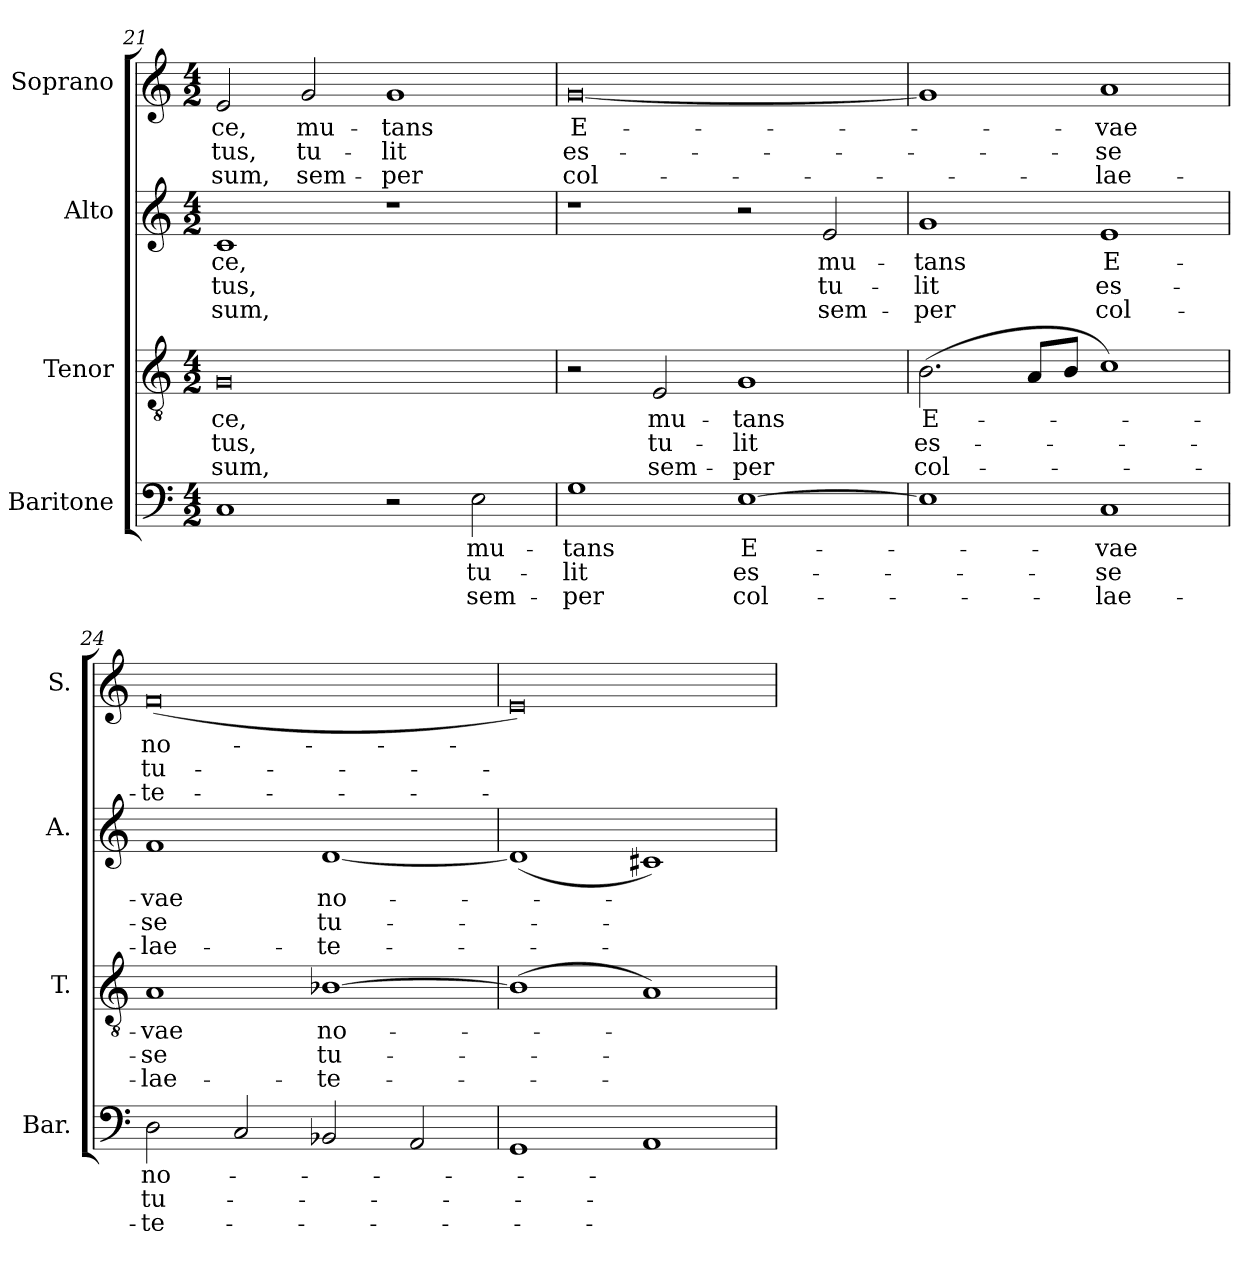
**kern	**text	**text	**text	**kern	**text	**text	**text	**kern	**text	**text	**text	**kern	**text	**text	**text
*part4	*part4	*part4	*part4	*part3	*part3	*part3	*part3	*part2	*part2	*part2	*part2	*part1	*part1	*part1	*part1
*staff4	*staff4	*staff4	*staff4	*staff3	*staff3	*staff3	*staff3	*staff2	*staff2	*staff2	*staff2	*staff1	*staff1	*staff1	*staff1
*I"Baritone	*	*	*	*I"Tenor	*	*	*	*I"Alto	*	*	*	*I"Soprano	*	*	*
*I'Bar.	*	*	*	*I'T.	*	*	*	*I'A.	*	*	*	*I'S.	*	*	*
*clefF4	*	*	*	*clefGv2	*	*	*	*clefG2	*	*	*	*clefG2	*	*	*
*	*	*	*	*ITrd7c12	*	*	*	*	*	*	*	*	*	*	*
*k[]	*	*	*	*k[]	*	*	*	*k[]	*	*	*	*k[]	*	*	*
*C:	*	*	*	*C:	*	*	*	*C:	*	*	*	*C:	*	*	*
*M4/2	*	*	*	*M4/2	*	*	*	*M4/2	*	*	*	*M4/2	*	*	*
=21	=21	=21	=21	=21	=21	=21	=21	=21	=21	=21	=21	=21	=21	=21	=21
!	!	!	!	!	!LO:LY:b:color=#000000	!LO:LY:b:color=#000000	!LO:LY:b:color=#000000	!	!	!	!	!	!	!	!
!	!	!	!	!	!	!	!	!	!LO:LY:b:color=#000000	!LO:LY:b:color=#000000	!LO:LY:b:color=#000000	!	!	!	!
!	!	!	!	!	!	!	!	!	!	!	!	!	!LO:LY:b:color=#000000	!LO:LY:b:color=#000000	!LO:LY:b:color=#000000
1Ci	.	.	.	0GGi	-ce,	-tus,	-sum,	1ci	-ce,	-tus,	-sum,	2ei/	-ce,	-tus,	-sum,
!	!	!	!	!	!	!	!	!	!	!	!	!	!LO:LY:b:color=#000000	!LO:LY:b:color=#000000	!LO:LY:b:color=#000000
.	.	.	.	.	.	.	.	.	.	.	.	2gi/	mu-	tu-	sem-
!	!	!	!	!	!	!	!	!	!	!	!	!	!LO:LY:b:color=#000000	!LO:LY:b:color=#000000	!LO:LY:b:color=#000000
2r	.	.	.	.	.	.	.	1r	.	.	.	1gi	-tans	-lit	-per
!	!LO:LY:b:color=#000000	!LO:LY:b:color=#000000	!LO:LY:b:color=#000000	!	!	!	!	!	!	!	!	!	!	!	!
2Ei\	mu-	tu-	sem-	.	.	.	.	.	.	.	.	.	.	.	.
=22	=22	=22	=22	=22	=22	=22	=22	=22	=22	=22	=22	=22	=22	=22	=22
!	!LO:LY:b:color=#000000	!LO:LY:b:color=#000000	!LO:LY:b:color=#000000	!	!	!	!	!	!	!	!	!	!	!	!
!	!	!	!	!	!	!	!	!	!	!	!	!	!LO:LY:b:color=#000000	!LO:LY:b:color=#000000	!LO:LY:b:color=#000000
1Gi	-tans	-lit	-per	2r	.	.	.	1r	.	.	.	[0gi	E-	es-	col-
!	!	!	!	!	!LO:LY:b:color=#000000	!LO:LY:b:color=#000000	!LO:LY:b:color=#000000	!	!	!	!	!	!	!	!
.	.	.	.	2EEi/	mu-	tu-	sem-	.	.	.	.	.	.	.	.
!	!LO:LY:b:color=#000000	!LO:LY:b:color=#000000	!LO:LY:b:color=#000000	!	!	!	!	!	!	!	!	!	!	!	!
!	!	!	!	!	!LO:LY:b:color=#000000	!LO:LY:b:color=#000000	!LO:LY:b:color=#000000	!	!	!	!	!	!	!	!
[1Ei	E-	es-	col-	1GGi	-tans	-lit	-per	2r	.	.	.	.	.	.	.
!	!	!	!	!	!	!	!	!	!LO:LY:b:color=#000000	!LO:LY:b:color=#000000	!LO:LY:b:color=#000000	!	!	!	!
.	.	.	.	.	.	.	.	2ei/	mu-	tu-	sem-	.	.	.	.
=23	=23	=23	=23	=23	=23	=23	=23	=23	=23	=23	=23	=23	=23	=23	=23
!	!	!	!	!	!LO:LY:b:color=#000000	!LO:LY:b:color=#000000	!LO:LY:b:color=#000000	!	!	!	!	!	!	!	!
!	!	!	!	!	!	!	!	!	!LO:LY:b:color=#000000	!LO:LY:b:color=#000000	!LO:LY:b:color=#000000	!	!	!	!
1Ei]	.	.	.	(2.BBi\	E-	es-	col-	1gi	-tans	-lit	-per	1gi]	.	.	.
.	.	.	.	8AAi/L	.	.	.	.	.	.	.	.	.	.	.
.	.	.	.	8BBi/J	.	.	.	.	.	.	.	.	.	.	.
!	!LO:LY:b:color=#000000	!LO:LY:b:color=#000000	!LO:LY:b:color=#000000	!	!	!	!	!	!	!	!	!	!	!	!
!	!	!	!	!	!	!	!	!	!LO:LY:b:color=#000000	!LO:LY:b:color=#000000	!LO:LY:b:color=#000000	!	!	!	!
!	!	!	!	!	!	!	!	!	!	!	!	!	!LO:LY:b:color=#000000	!LO:LY:b:color=#000000	!LO:LY:b:color=#000000
1Ci	-vae	-se	-lae-	1Ci)	.	.	.	1ei	E-	es-	col-	1ai	-vae	-se	-lae-
=24	=24	=24	=24	=24	=24	=24	=24	=24	=24	=24	=24	=24	=24	=24	=24
!	!LO:LY:b:color=#000000	!LO:LY:b:color=#000000	!LO:LY:b:color=#000000	!	!	!	!	!	!	!	!	!	!	!	!
!	!	!	!	!	!LO:LY:b:color=#000000	!LO:LY:b:color=#000000	!LO:LY:b:color=#000000	!	!	!	!	!	!	!	!
!	!	!	!	!	!	!	!	!	!LO:LY:b:color=#000000	!LO:LY:b:color=#000000	!LO:LY:b:color=#000000	!	!	!	!
!	!	!	!	!	!	!	!	!	!	!	!	!	!LO:LY:b:color=#000000	!LO:LY:b:color=#000000	!LO:LY:b:color=#000000
2Di\	no-	tu-	-te-	1AAi	-vae	-se	-lae-	1fi	-vae	-se	-lae-	(0fi	no-	tu-	-te-
2Ci/	.	.	.	.	.	.	.	.	.	.	.	.	.	.	.
!	!	!	!	!	!LO:LY:b:color=#000000	!LO:LY:b:color=#000000	!LO:LY:b:color=#000000	!	!	!	!	!	!	!	!
!	!	!	!	!	!	!	!	!	!LO:LY:b:color=#000000	!LO:LY:b:color=#000000	!LO:LY:b:color=#000000	!	!	!	!
2BB-Xi/	.	.	.	[1BB-Xi	no-	tu-	-te-	[1di	no-	tu-	-te-	.	.	.	.
2AAi/	.	.	.	.	.	.	.	.	.	.	.	.	.	.	.
=25	=25	=25	=25	=25	=25	=25	=25	=25	=25	=25	=25	=25	=25	=25	=25
1GGi	.	.	.	(1BB-i]	.	.	.	(1di]	.	.	.	0ei)	.	.	.
1AAi	.	.	.	1AAi)	.	.	.	1c#Xi)	.	.	.	.	.	.	.
=	=	=	=	=	=	=	=	=	=	=	=	=	=	=	=
*-	*-	*-	*-	*-	*-	*-	*-	*-	*-	*-	*-	*-	*-	*-	*-
